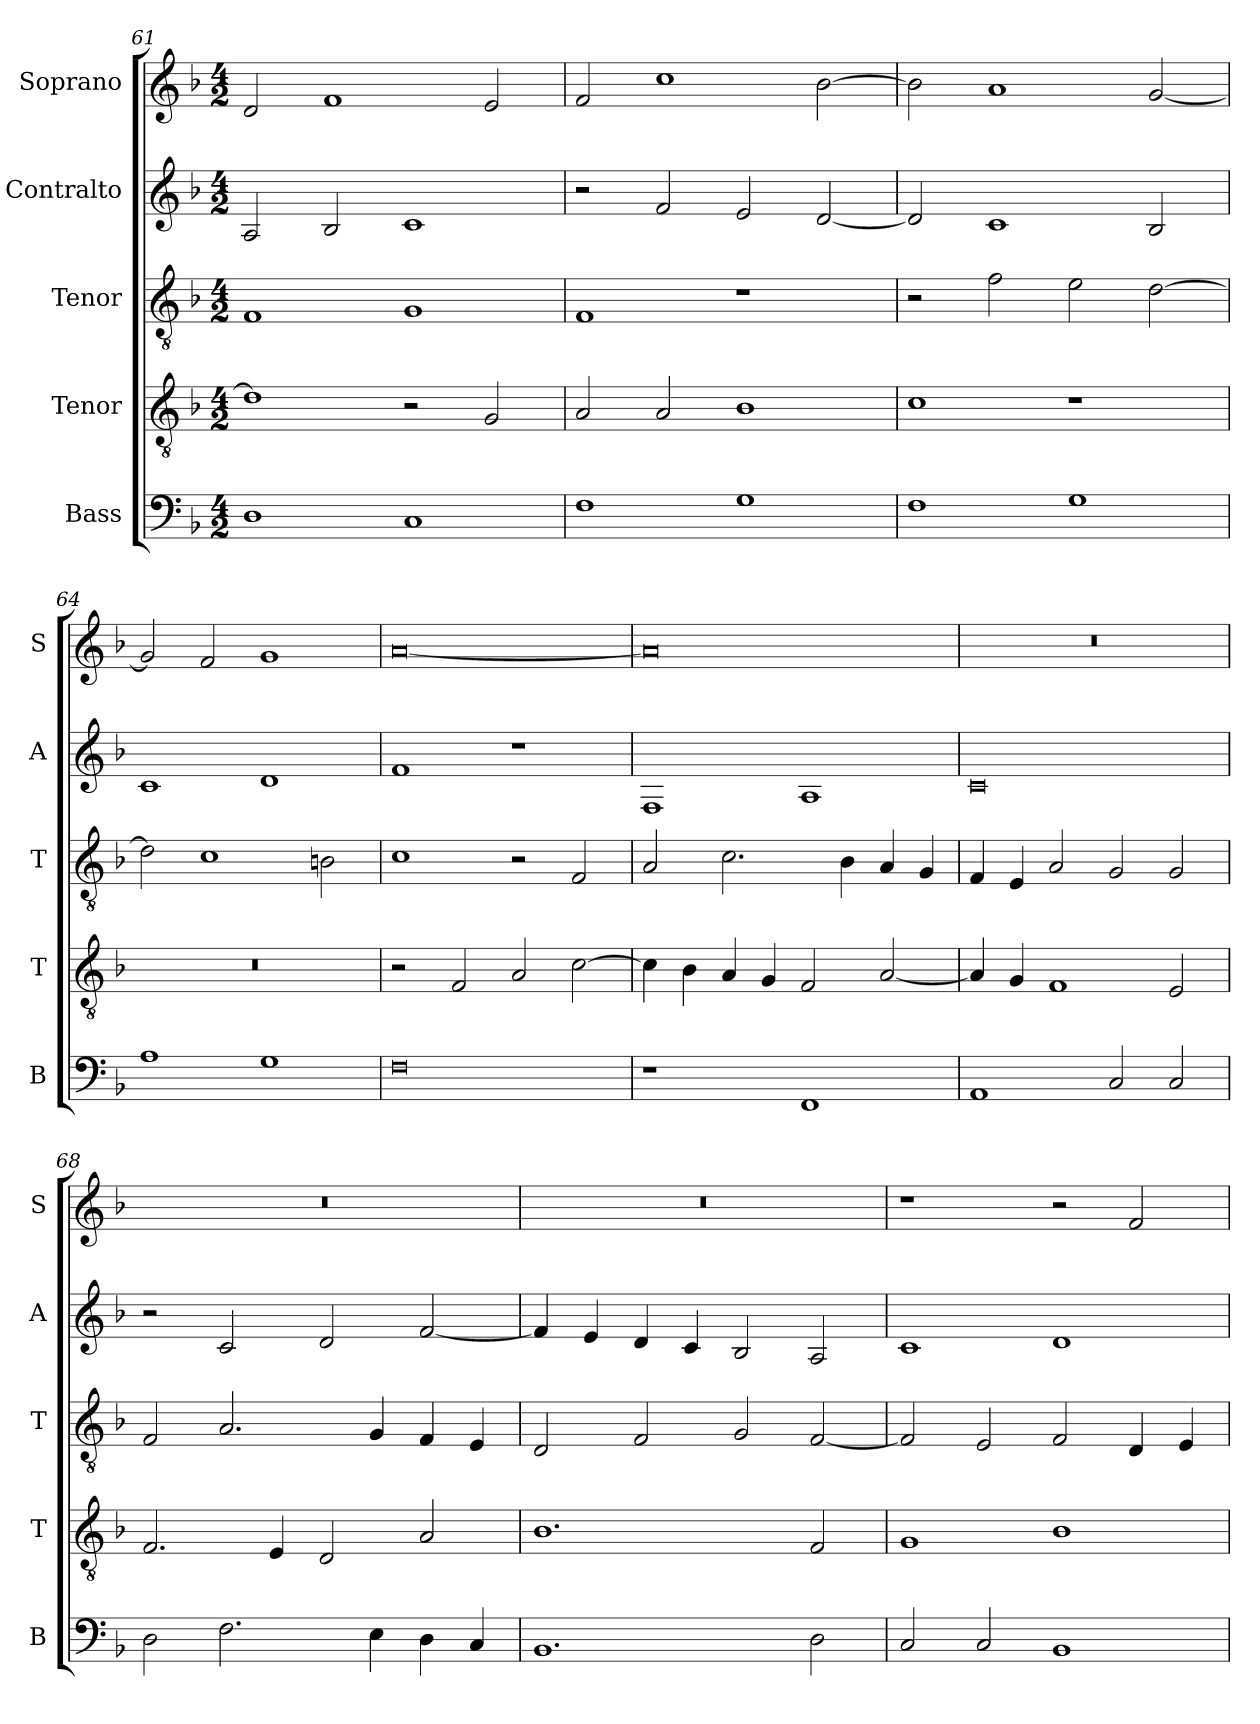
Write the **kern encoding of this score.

**kern	**kern	**kern	**kern	**kern
*part5	*part4	*part3	*part2	*part1
*staff5	*staff4	*staff3	*staff2	*staff1
*I"Bass	*I"Tenor	*I"Tenor	*I"Contralto	*I"Soprano
*I'B	*I'T	*I'T	*I'A	*I'S
*clefF4	*clefGv2	*clefGv2	*clefG2	*clefG2
*k[b-]	*k[b-]	*k[b-]	*k[b-]	*k[b-]
*F:ion	*F:ion	*F:ion	*F:ion	*F:ion
*M4/2	*M4/2	*M4/2	*M4/2	*M4/2
=61	=61	=61	=61	=61
1D	1d]	1F	2A	2d
.	.	.	2B-	1f
1C	2r	1G	1c	.
.	2G	.	.	2e
=62	=62	=62	=62	=62
1F	2A	1F	2r	2f
.	2A	.	2f	1cc
1G	1B-	1r	2e	.
.	.	.	[2d	[2b-
=63	=63	=63	=63	=63
1F	1c	2r	2d]	2b-]
.	.	2f	1c	1a
1G	1r	2e	.	.
.	.	[2d	2B-	[2g
=64	=64	=64	=64	=64
1A	0r	2d]	1c	2g]
.	.	1c	.	2f
1G	.	.	1d	1g
.	.	2Bn	.	.
=65	=65	=65	=65	=65
0F	2r	1c	1f	[0a
.	2F	.	.	.
.	2A	2r	1r	.
.	[2c	2F	.	.
=66	=66	=66	=66	=66
1r	4c]	2A	1F	0a]
.	4B-	.	.	.
.	4A	2.c	.	.
.	4G	.	.	.
1FF	2F	.	1A	.
.	.	4B-	.	.
.	[2A	4A	.	.
.	.	4G	.	.
=67	=67	=67	=67	=67
1AA	4A]	4F	0c	0r
.	4G	4E	.	.
.	1F	2A	.	.
2C	.	2G	.	.
2C	2E	2G	.	.
=68	=68	=68	=68	=68
2D	2.F	2F	2r	0r
2.F	.	2.A	2c	.
.	4E	.	.	.
.	2D	.	2d	.
4E	.	4G	.	.
4D	2A	4F	[2f	.
4C	.	4E	.	.
=69	=69	=69	=69	=69
1.BB-	1.B-	2D	4f]	0r
.	.	.	4e	.
.	.	2F	4d	.
.	.	.	4c	.
.	.	2G	2B-	.
2D	2F	[2F	2A	.
=70	=70	=70	=70	=70
2C	1G	2F]	1c	1r
2C	.	2E	.	.
1BB-	1B-	2F	1d	2r
.	.	4D	.	2f
.	.	4E	.	.
=	=	=	=	=
*-	*-	*-	*-	*-
